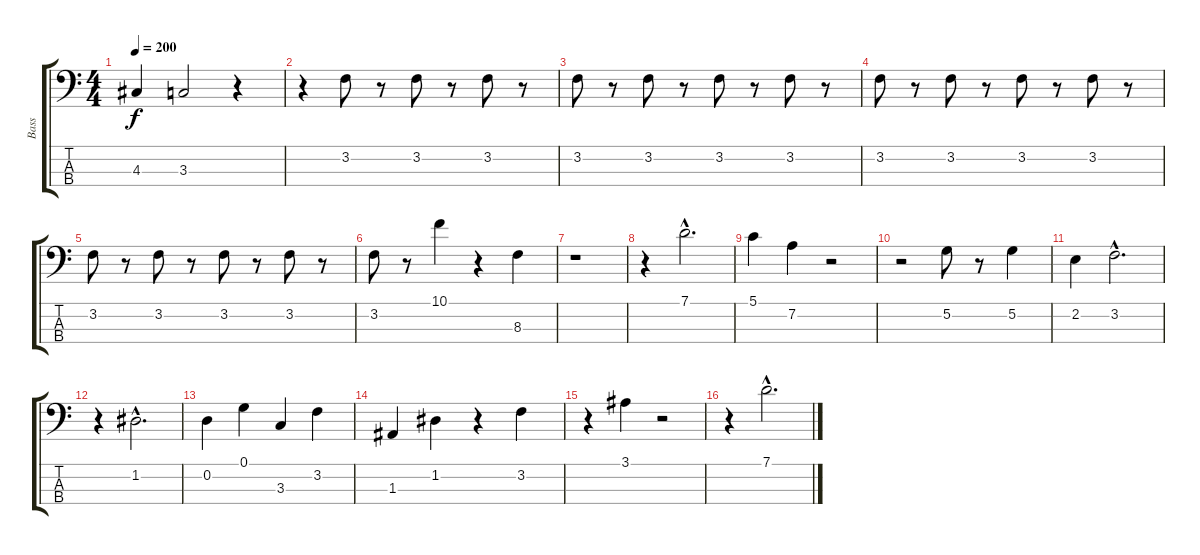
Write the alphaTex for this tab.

\track ("Bass" "Bass") {instrument electricbassfinger}
\staff {score tabs}
\tuning (G2 D2 A1 E1) {hide}
\ts (4 4)
\tempo 200
\clef f4
\ks c
4.3{t}.4{dy f} 3.3.2 r.4 |
r.4 3.2.8 r.8 3.2.8 r.8 3.2.8 r.8 |
3.2.8 r.8 3.2.8 r.8 3.2.8 r.8 3.2.8 r.8 |
3.2.8 r.8 3.2.8 r.8 3.2.8 r.8 3.2.8 r.8 |
3.2.8 r.8 3.2.8 r.8 3.2.8 r.8 3.2.8 r.8 |
3.2.8 r.8 10.1.4 r.4 8.3.4 |
r.1 |
r.4 7.1{hac}.2{d} |
5.1.4 7.2.4 r.2 |
r.2 5.2.8 r.8 5.2.4 |
2.2.4 3.2{hac}.2{d} |
r.4 1.2{hac}.2{d} |
0.2.4 0.1.4 3.3.4 3.2.4 |
1.3.4 1.2.4 r.4 3.2.4 |
r.4 3.1.4 r.2 |
r.4 7.1{hac}.2{d}
